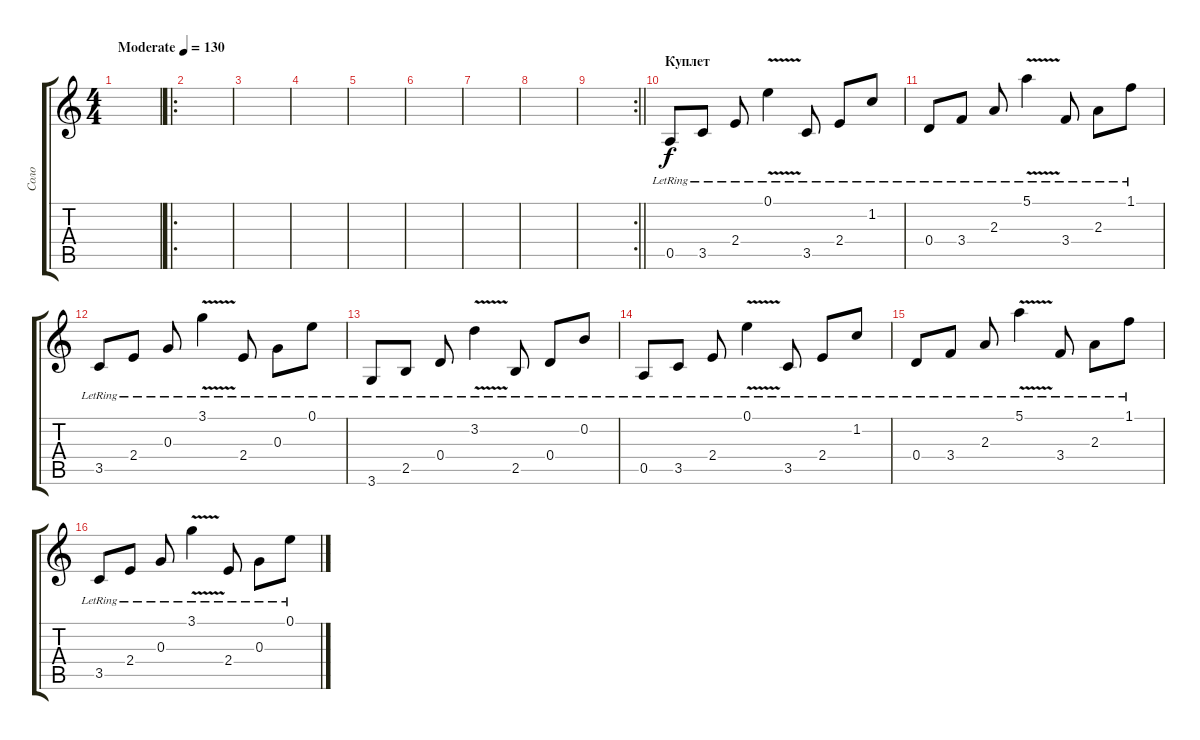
\track ("Соло" "Соло") {instrument distortionguitar}
\staff {score tabs}
\tuning (E4 B3 G3 D3 A2 E2) {hide}
\ts (4 4)
\tempo (130 "Moderate")
\clef g2
\ks c
|
\ro
|
|
|
|
|
|
|
\rc 2
\barLineRight lightlight
|
\section ("" "Куплет")
0.5{lr}.8{instrument electricgrandpiano} 3.5{lr}.8 2.4{lr}.8 0.1{v lr}.4 3.5{lr}.8 2.4{lr}.8 1.2{lr}.8 |
0.4{lr}.8 3.4{lr}.8 2.3{lr}.8 5.1{v lr}.4 3.4{lr}.8 2.3{lr}.8 1.1{lr}.8 |
3.5{lr}.8 2.4{lr}.8 0.3{lr}.8 3.1{v lr}.4 2.4{lr}.8 0.3{lr}.8 0.1{lr}.8 |
3.6{lr}.8 2.5{lr}.8 0.4{lr}.8 3.2{v lr}.4 2.5{lr}.8 0.4{lr}.8 0.2{lr}.8 |
0.5{lr}.8 3.5{lr}.8 2.4{lr}.8 0.1{v lr}.4 3.5{lr}.8 2.4{lr}.8 1.2{lr}.8 |
0.4{lr}.8 3.4{lr}.8 2.3{lr}.8 5.1{v lr}.4 3.4{lr}.8 2.3{lr}.8 1.1{lr}.8 |
3.5{lr}.8 2.4{lr}.8 0.3{lr}.8 3.1{v lr}.4 2.4{lr}.8 0.3{lr}.8 0.1{lr}.8
